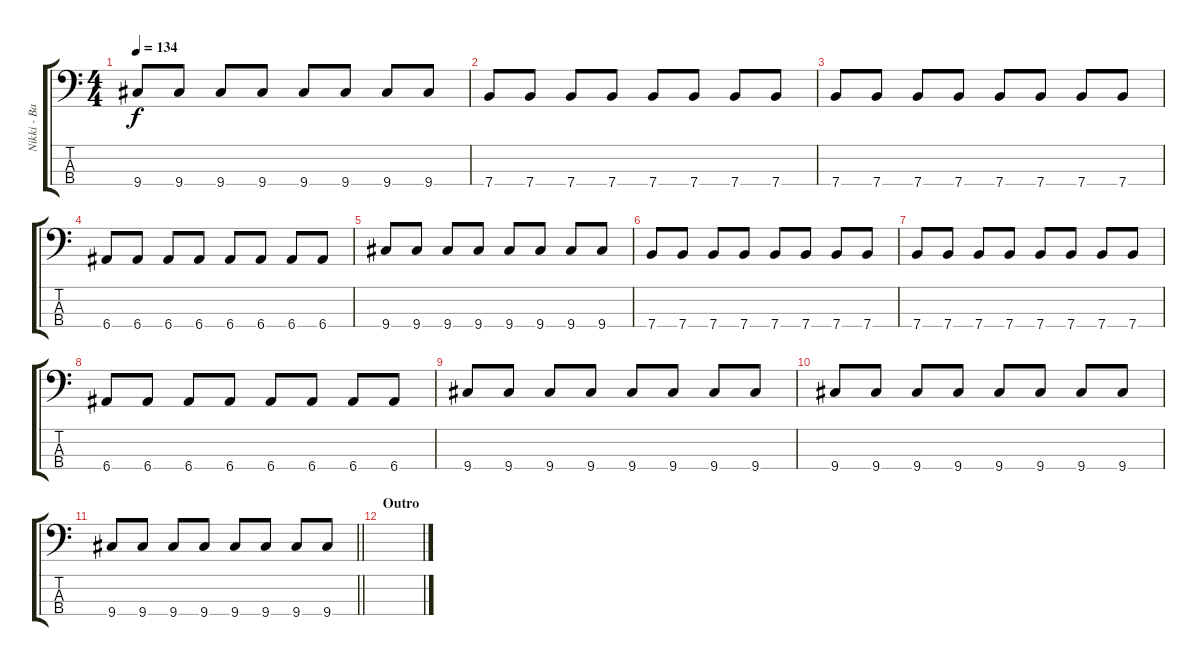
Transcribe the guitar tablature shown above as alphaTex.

\track ("Nikki - Bass" "Nikki - Ba") {instrument electricbassfinger}
\staff {score tabs}
\tuning (G2 D2 A1 E1) {hide}
\ts (4 4)
\tempo 134
\clef f4
\ks c
9.4.8{dy f} 9.4.8 9.4.8 9.4.8 9.4.8 9.4.8 9.4.8 9.4.8 |
7.4.8 7.4.8 7.4.8 7.4.8 7.4.8 7.4.8 7.4.8 7.4.8 |
7.4.8 7.4.8 7.4.8 7.4.8 7.4.8 7.4.8 7.4.8 7.4.8 |
6.4.8 6.4.8 6.4.8 6.4.8 6.4.8 6.4.8 6.4.8 6.4.8 |
9.4.8 9.4.8 9.4.8 9.4.8 9.4.8 9.4.8 9.4.8 9.4.8 |
7.4.8 7.4.8 7.4.8 7.4.8 7.4.8 7.4.8 7.4.8 7.4.8 |
7.4.8 7.4.8 7.4.8 7.4.8 7.4.8 7.4.8 7.4.8 7.4.8 |
6.4.8 6.4.8 6.4.8 6.4.8 6.4.8 6.4.8 6.4.8 6.4.8 |
9.4.8 9.4.8 9.4.8 9.4.8 9.4.8 9.4.8 9.4.8 9.4.8 |
9.4.8 9.4.8 9.4.8 9.4.8 9.4.8 9.4.8 9.4.8 9.4.8 |
\barLineRight lightlight
9.4.8 9.4.8 9.4.8 9.4.8 9.4.8 9.4.8 9.4.8 9.4.8 |
\section ("" "Outro")
